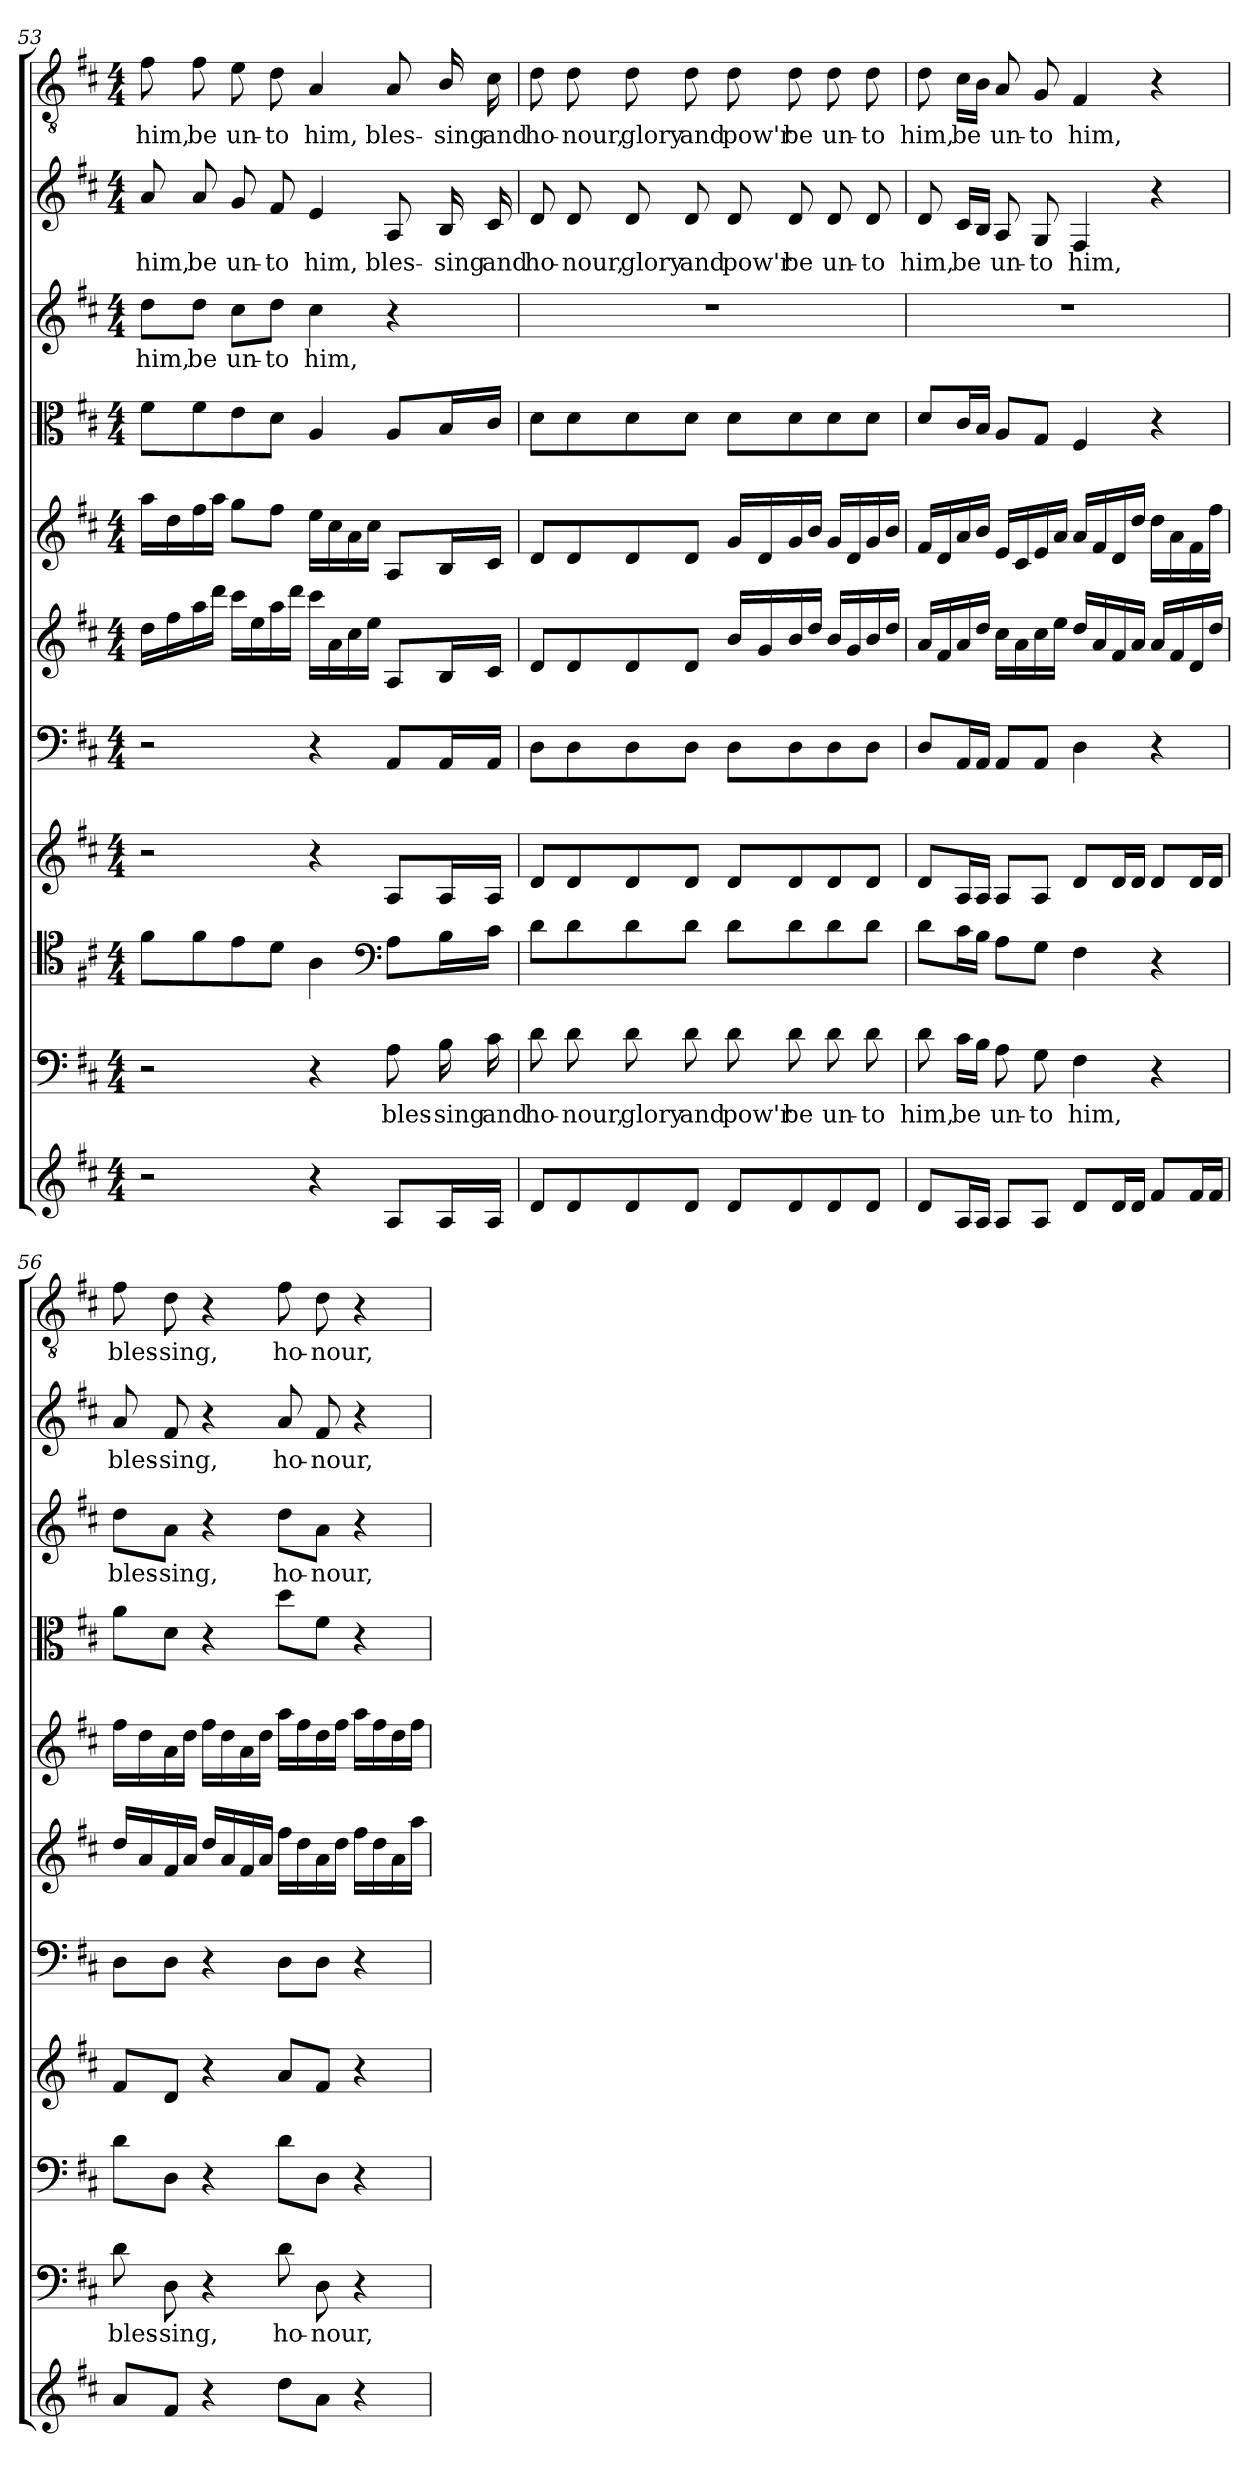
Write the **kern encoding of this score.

**kern	**kern	**text	**kern	**kern	**kern	**kern	**kern	**kern	**kern	**text	**kern	**text	**kern	**text
*part11	*part10	*part10	*part9	*part8	*part7	*part6	*part5	*part4	*part3	*part3	*part2	*part2	*part1	*part1
*staff11	*staff10	*staff10	*staff9	*staff8	*staff7	*staff6	*staff5	*staff4	*staff3	*staff3	*staff2	*staff2	*staff1	*staff1
*clefG2	*clefF4	*	*clefC4	*clefG2	*clefF4	*clefG2	*clefG2	*clefC3	*clefG2	*	*clefG2	*	*clefGv2	*
*k[f#c#]	*k[f#c#]	*	*k[f#c#]	*k[f#c#]	*k[f#c#]	*k[f#c#]	*k[f#c#]	*k[f#c#]	*k[f#c#]	*	*k[f#c#]	*	*k[f#c#]	*
*D:	*D:	*	*D:	*D:	*D:	*D:	*D:	*D:	*D:	*	*D:	*	*D:	*
*M4/4	*M4/4	*	*M4/4	*M4/4	*M4/4	*M4/4	*M4/4	*M4/4	*M4/4	*	*M4/4	*	*M4/4	*
=53	=53	=53	=53	=53	=53	=53	=53	=53	=53	=53	=53	=53	=53	=53
2r	2r	.	8f#\L	2r	2r	16dd\LL	16aa\LL	8f#\L	8dd\L	him,	8a/	him,	8f#\	him,
.	.	.	.	.	.	16ff#\	16dd\	.	.	.	.	.	.	.
.	.	.	8f#\	.	.	16aa\	16ff#\	8f#\	8dd\J	be	8a/	be	8f#\	be
.	.	.	.	.	.	16ddd\JJ	16aa\JJ	.	.	.	.	.	.	.
.	.	.	8e\	.	.	16ccc#\LL	8gg\L	8e\	8cc#\L	un-	8g/	un-	8e\	un-
.	.	.	.	.	.	16ee\	.	.	.	.	.	.	.	.
.	.	.	8d\J	.	.	16aa\	8ff#\J	8d\J	8dd\J	-to	8f#/	-to	8d\	-to
.	.	.	.	.	.	16ddd\JJ	.	.	.	.	.	.	.	.
4r	4r	.	4A\	4r	4r	16ccc#\LL	16ee\LL	4A/	4cc#\	him,	4e/	him,	4A/	him,
.	.	.	.	.	.	16a\	16cc#\	.	.	.	.	.	.	.
.	.	.	.	.	.	16cc#\	16a\	.	.	.	.	.	.	.
.	.	.	.	.	.	16ee\JJ	16cc#\JJ	.	.	.	.	.	.	.
*	*	*	*clefF4	*	*	*	*	*	*	*	*	*	*	*
8A/L	8A\	bles-	8A\L	8A/L	8AA/L	8A/L	8A/L	8A/L	4r	.	8A/	bles-	8A/	bles-
16A/L	16B\	-sing	16B\L	16A/L	16AA/L	16B/L	16B/L	16B/L	.	.	16B/	-sing	16B/	-sing
16A/JJ	16c#\	and	16c#\JJ	16A/JJ	16AA/JJ	16c#/JJ	16c#/JJ	16c#/JJ	.	.	16c#/	and	16c#\	and
=54	=54	=54	=54	=54	=54	=54	=54	=54	=54	=54	=54	=54	=54	=54
8d/L	8d\	ho-	8d\L	8d/L	8D\L	8d/L	8d/L	8d\L	1r	.	8d/	ho-	8d\	ho-
8d/	8d\	-nour,	8d\	8d/	8D\	8d/	8d/	8d\	.	.	8d/	-nour,	8d\	-nour,
8d/	8d\	glory	8d\	8d/	8D\	8d/	8d/	8d\	.	.	8d/	glory	8d\	glory
8d/J	8d\	and	8d\J	8d/J	8D\J	8d/J	8d/J	8d\J	.	.	8d/	and	8d\	and
8d/L	8d\	pow'r	8d\L	8d/L	8D\L	16b/LL	16g/LL	8d\L	.	.	8d/	pow'r	8d\	pow'r
.	.	.	.	.	.	16g/	16d/	.	.	.	.	.	.	.
8d/	8d\	be	8d\	8d/	8D\	16b/	16g/	8d\	.	.	8d/	be	8d\	be
.	.	.	.	.	.	16dd/JJ	16b/JJ	.	.	.	.	.	.	.
8d/	8d\	un-	8d\	8d/	8D\	16b/LL	16g/LL	8d\	.	.	8d/	un-	8d\	un-
.	.	.	.	.	.	16g/	16d/	.	.	.	.	.	.	.
8d/J	8d\	-to	8d\J	8d/J	8D\J	16b/	16g/	8d\J	.	.	8d/	-to	8d\	-to
.	.	.	.	.	.	16dd/JJ	16b/JJ	.	.	.	.	.	.	.
=55	=55	=55	=55	=55	=55	=55	=55	=55	=55	=55	=55	=55	=55	=55
8d/L	8d\	him,	8d\L	8d/L	8D/L	16a/LL	16f#/LL	8d/L	1r	.	8d/	him,	8d\	him,
.	.	.	.	.	.	16f#/	16d/	.	.	.	.	.	.	.
16A/L	16c#\LL	be	16c#\L	16A/L	16AA/L	16a/	16a/	16c#/L	.	.	16c#/LL	be	16c#\LL	be
16A/JJ	16B\JJ	.	16B\JJ	16A/JJ	16AA/JJ	16dd/JJ	16b/JJ	16B/JJ	.	.	16B/JJ	.	16B\JJ	.
8A/L	8A\	un-	8A\L	8A/L	8AA/L	16cc#\LL	16e/LL	8A/L	.	.	8A/	un-	8A/	un-
.	.	.	.	.	.	16a\	16c#/	.	.	.	.	.	.	.
8A/J	8G\	-to	8G\J	8A/J	8AA/J	16cc#\	16e/	8G/J	.	.	8G/	-to	8G/	-to
.	.	.	.	.	.	16ee\JJ	16a/JJ	.	.	.	.	.	.	.
8d/L	4F#\	him,	4F#\	8d/L	4D\	16dd/LL	16a/LL	4F#/	.	.	4F#/	him,	4F#/	him,
.	.	.	.	.	.	16a/	16f#/	.	.	.	.	.	.	.
16d/L	.	.	.	16d/L	.	16f#/	16d/	.	.	.	.	.	.	.
16d/JJ	.	.	.	16d/JJ	.	16a/JJ	16dd/JJ	.	.	.	.	.	.	.
8f#/L	4r	.	4r	8d/L	4r	16a/LL	16dd\LL	4r	.	.	4r	.	4r	.
.	.	.	.	.	.	16f#/	16a\	.	.	.	.	.	.	.
16f#/L	.	.	.	16d/L	.	16d/	16f#\	.	.	.	.	.	.	.
16f#/JJ	.	.	.	16d/JJ	.	16dd/JJ	16ff#\JJ	.	.	.	.	.	.	.
=56	=56	=56	=56	=56	=56	=56	=56	=56	=56	=56	=56	=56	=56	=56
8a/L	8d\	bles-	8d\L	8f#/L	8D\L	16dd/LL	16ff#\LL	8a\L	8dd\L	bles-	8a/	bles-	8f#\	bles-
.	.	.	.	.	.	16a/	16dd\	.	.	.	.	.	.	.
8f#/J	8D\	-sing,	8D\J	8d/J	8D\J	16f#/	16a\	8d\J	8a\J	-sing,	8f#/	-sing,	8d\	-sing,
.	.	.	.	.	.	16a/JJ	16dd\JJ	.	.	.	.	.	.	.
4r	4r	.	4r	4r	4r	16dd/LL	16ff#\LL	4r	4r	.	4r	.	4r	.
.	.	.	.	.	.	16a/	16dd\	.	.	.	.	.	.	.
.	.	.	.	.	.	16f#/	16a\	.	.	.	.	.	.	.
.	.	.	.	.	.	16a/JJ	16dd\JJ	.	.	.	.	.	.	.
8dd\L	8d\	ho-	8d\L	8a/L	8D\L	16ff#\LL	16aa\LL	8dd\L	8dd\L	ho-	8a/	ho-	8f#\	ho-
.	.	.	.	.	.	16dd\	16ff#\	.	.	.	.	.	.	.
8a\J	8D\	-nour,	8D\J	8f#/J	8D\J	16a\	16dd\	8f#\J	8a\J	-nour,	8f#/	-nour,	8d\	-nour,
.	.	.	.	.	.	16dd\JJ	16ff#\JJ	.	.	.	.	.	.	.
4r	4r	.	4r	4r	4r	16ff#\LL	16aa\LL	4r	4r	.	4r	.	4r	.
.	.	.	.	.	.	16dd\	16ff#\	.	.	.	.	.	.	.
.	.	.	.	.	.	16a\	16dd\	.	.	.	.	.	.	.
.	.	.	.	.	.	16aa\JJ	16ff#\JJ	.	.	.	.	.	.	.
=	=	=	=	=	=	=	=	=	=	=	=	=	=	=
*-	*-	*-	*-	*-	*-	*-	*-	*-	*-	*-	*-	*-	*-	*-
